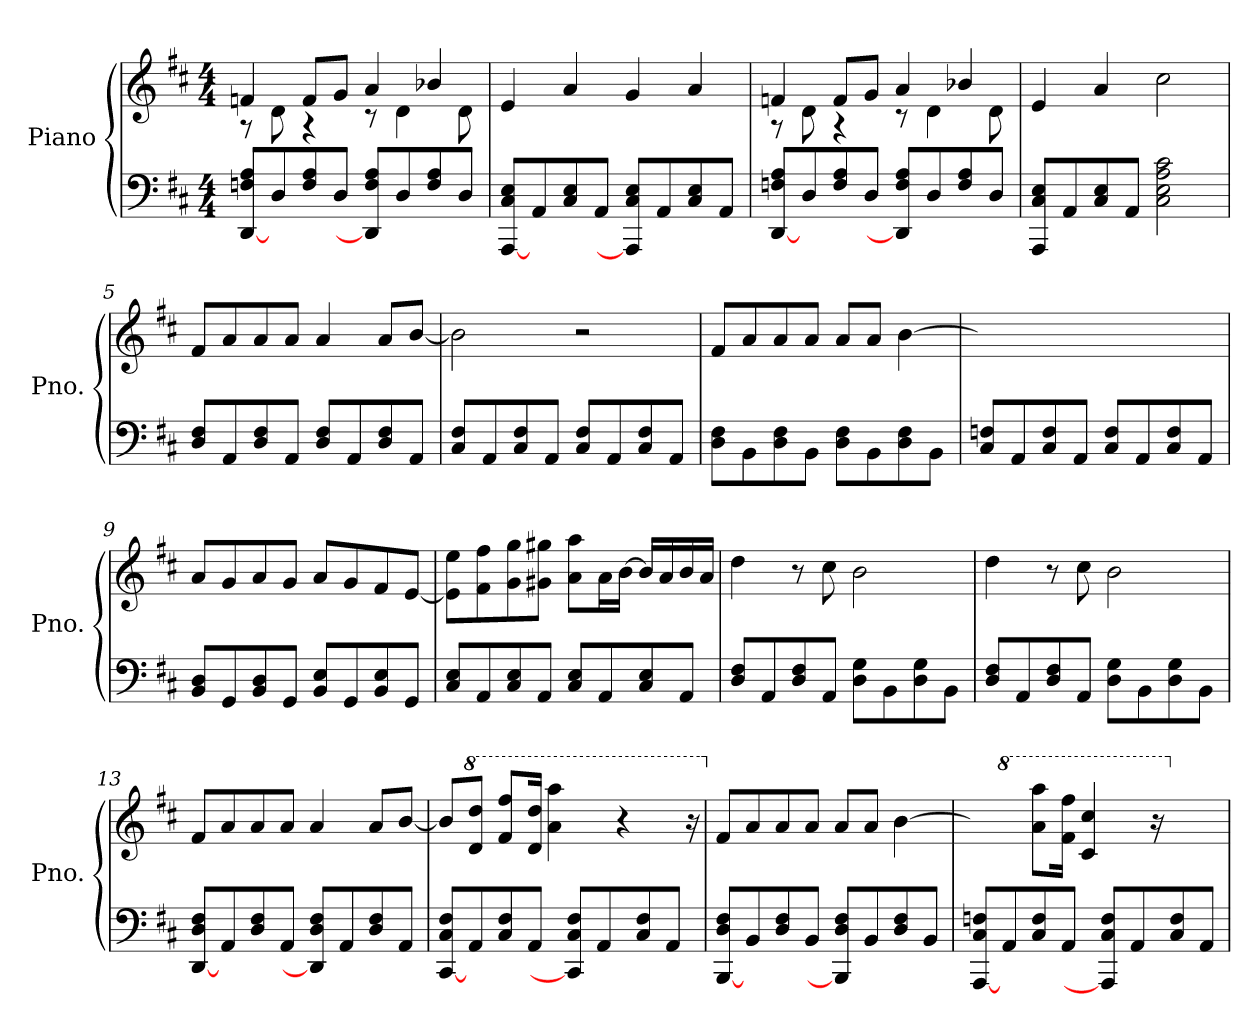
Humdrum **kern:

**kern	**kern
*part1	*part1
*staff2	*staff1
*I"Piano	*
*I'Pno.	*
*clefF4	*clefG2
*k[f#c#]	*k[f#c#]
*M4/4	*M4/4
*MM85	*MM85
=1	=1
*	*^
[8DD/ 8Fn/ 8A/L	4fn/	8r
8D/	.	8d\
8F/ 8A/	8f/L	4r
8D/J	8g/J	.
8DD/] 8F/ 8A/L	4a/	8r
8D/	.	4d\
8F/ 8A/	4b-X/	.
8D/J	.	8d\
*	*v	*v
=2	=2
[8AAA/ 8C#/ 8E/L	4e/
8AA/	.
8C#/ 8E/	4a/
8AA/J	.
8AAA/] 8C#/ 8E/L	4g/
8AA/	.
8C#/ 8E/	4a/
8AA/J	.
=3	=3
*	*^
[8DD/ 8Fn/ 8A/L	4fn/	8r
8D/	.	8d\
8F/ 8A/	8f/L	4r
8D/J	8g/J	.
8DD/] 8F/ 8A/L	4a/	8r
8D/	.	4d\
8F/ 8A/	4b-X/	.
8D/J	.	8d\
*	*v	*v
=4	=4
8AAA/ 8C#/ 8E/L	4e/
8AA/	.
8C#/ 8E/	4a/
8AA/J	.
2C#\ 2E\ 2A\ 2c#\	2cc#\
=5	=5
8D/ 8F#/L	8f#/L
8AA/	8a/
8D/ 8F#/	8a/
8AA/J	8a/J
8D/ 8F#/L	4a/
8AA/	.
8D/ 8F#/	8a/L
8AA/J	[8b/J
!!LO:LB:g=z
=6	=6
8C#/ 8F#/L	2b\]
8AA/	.
8C#/ 8F#/	.
8AA/J	.
8C#/ 8F#/L	2r
8AA/	.
8C#/ 8F#/	.
8AA/J	.
=7	=7
8D\ 8F#\L	8f#/L
8BB\	8a/
8D\ 8F#\	8a/
8BB\J	8a/J
8D\ 8F#\L	8a/L
8BB\	8a/J
8D\ 8F#\	[4b\
8BB\J	.
=8	=8
8C#/ 8Fn/L	2b\yy]
8AA/	.
8C#/ 8F/	.
8AA/J	.
8C#/ 8F/L	2ryy
8AA/	.
8C#/ 8F/	.
8AA/J	.
=9	=9
8BB/ 8D/L	8a/L
8GG/	8g/
8BB/ 8D/	8a/
8GG/J	8g/J
8BB/ 8E/L	8a/L
8GG/	8g/
8BB/ 8E/	8f#/
8GG/J	[8e/J
!!LO:LB:g=z
=10	=10
8C#/ 8E/L	8e\] 8ee\L
8AA/	8f#\ 8ff#\
8C#/ 8E/	8g\ 8gg\
8AA/J	8g#X\ 8gg#X\J
8C#/ 8E/L	8a\ 8aa\L
8AA/	16a\L
.	[16b\JJ
8C#/ 8E/	16b/LL]
.	16a/
8AA/J	16b/
.	16a/JJ
=11	=11
8D/ 8F#/L	4dd\
8AA/	.
8D/ 8F#/	8r
8AA/J	8cc#\
8D\ 8G\L	2b\
8BB\	.
8D\ 8G\	.
8BB\J	.
=12	=12
8D/ 8F#/L	4dd\
8AA/	.
8D/ 8F#/	8r
8AA/J	8cc#\
8D\ 8G\L	2b\
8BB\	.
8D\ 8G\	.
8BB\J	.
=13	=13
[8DD/ 8D/ 8F#/L	8f#/L
8AA/	8a/
8D/ 8F#/	8a/
8AA/J	8a/J
8DD/] 8D/ 8F#/L	4a/
8AA/	.
8D/ 8F#/	8a/L
8AA/J	[8b/J
!!LO:LB:g=z
=14	=14
[8CC#/ 8C#/ 8F#/L	8b/L]
*	*8va
8AA/	8dd/ 8ddd/J
8C#/ 8F#/	8ff#/ 8fff#/L
8AA/J	16dd/ 16ddd/Jk
.	4aa\ 4aaa\
8CC#/] 8C#/ 8F#/L	.
8AA/	.
.	4r
8C#/ 8F#/	.
8AA/J	.
.	16r
=15	=15
*	*X8va
[8BBB/ 8D/ 8F#/L	8f#/L
8BB/	8a/
8D/ 8F#/	8a/
8BB/J	8a/J
8BBB/] 8D/ 8F#/L	8a/L
8BB/	8a/J
8D/ 8F#/	[4b\
8BB/J	.
=16	=16
[8AAA/ 8C#/ 8Fn/L	8b/Lyy]
*	*8va
8AA/	8dd/ 8ddd/J
8C#/ 8F/	8aa\ 8aaa\L
8AA/J	16ff#\ 16fff#\Jk
.	4cc#/ 4ccc#/
8AAA/] 8C#/ 8F/L	.
8AA/	.
.	16r
8C#/ 8F/	4ryy
8AA/J	.
*	*X8va
=	=
*-	*-
